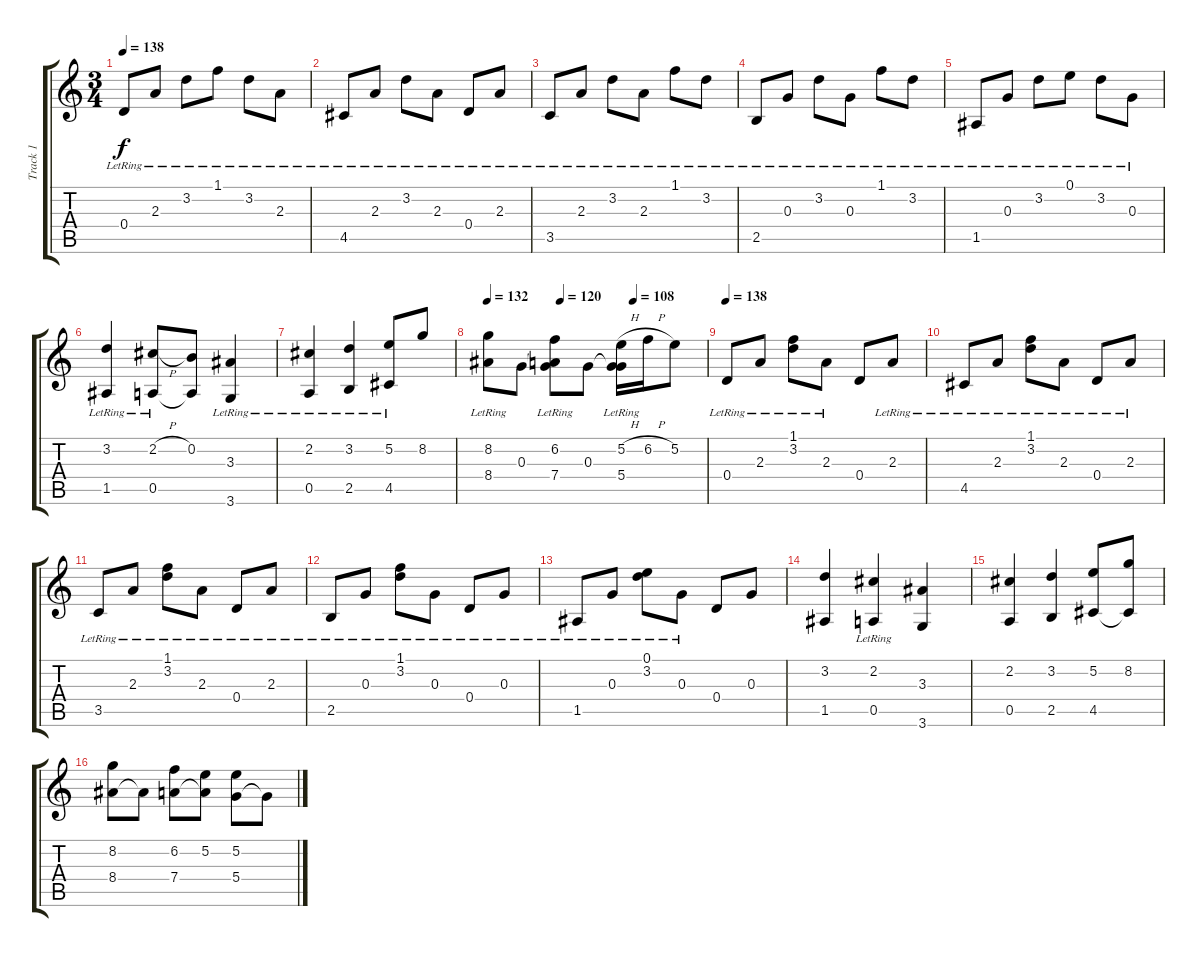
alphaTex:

\track ("Track 1" "Track 1") {instrument acousticguitarsteel}
\staff {score tabs}
\tuning (E4 B3 G3 D3 A2 E2) {hide}
\ts (3 4)
\tempo 138
\clef g2
\ks c
0.4{lr}.8{dy f} 2.3{lr}.8 3.2{lr}.8 1.1{lr}.8 3.2{lr}.8 2.3{lr}.8 |
4.5{lr}.8 2.3{lr}.8 3.2{lr}.8 2.3{lr}.8 0.4{lr}.8 2.3{lr}.8 |
3.5{lr}.8 2.3{lr}.8 3.2{lr}.8 2.3{lr}.8 1.1{lr}.8 3.2{lr}.8 |
2.5{lr}.8 0.3{lr}.8 3.2{lr}.8 0.3{lr}.8 1.1{lr}.8 3.2{lr}.8 |
1.5{lr}.8 0.3{lr}.8 3.2{lr}.8 0.1{lr}.8 3.2{lr}.8 0.3{lr}.8 |
(3.2{lr} 1.5{lr}).4 (2.2{h} 0.5{lr}).8 (0.2 0.5{t}).8 (3.3 3.6{lr}).4 |
(2.2{lr} 0.5{lr}).4 (3.2{lr} 2.5{lr}).4 (5.2{lr} 4.5{lr}).8 8.2.8 |
\tempo 132
\tempo (120 0.3333333333333333)
\tempo (108 0.6666666666666666)
(8.2 8.4{lr}).8 0.3.8 (6.2 0.3{t} 7.4{lr}).8 0.3.8 (5.2{h} 0.3{t} 5.4{lr}).16 6.2{h}.16 5.2.8 |
\tempo 138
0.4{lr}.8 2.3{lr}.8 (1.1{lr} 3.2{lr}).8 2.3{lr}.8 0.4.8 2.3{lr}.8 |
4.5{lr}.8 2.3{lr}.8 (1.1{lr} 3.2{lr}).8 2.3{lr}.8 0.4{lr}.8 2.3{lr}.8 |
3.5{lr}.8 2.3{lr}.8 (1.1{lr} 3.2{lr}).8 2.3{lr}.8 0.4{lr}.8 2.3{lr}.8 |
2.5{lr}.8 0.3{lr}.8 (1.1{lr} 3.2{lr}).8 0.3{lr}.8 0.4{lr}.8 0.3{lr}.8 |
1.5{lr}.8 0.3{lr}.8 (0.1{lr} 3.2{lr}).8 0.3{lr}.8 0.4.8 0.3.8 |
(3.2 1.5).4 (2.2 0.5{lr}).4 (3.3 3.6).4 |
(2.2 0.5).4 (3.2 2.5).4 (5.2 4.5).8 (8.2 4.5{t}).8 |
(8.2 8.4).8 8.4{t}.8 (6.2 7.4).8 (5.2 7.4{t}).8 (5.2 5.4).8 5.4{t}.8
